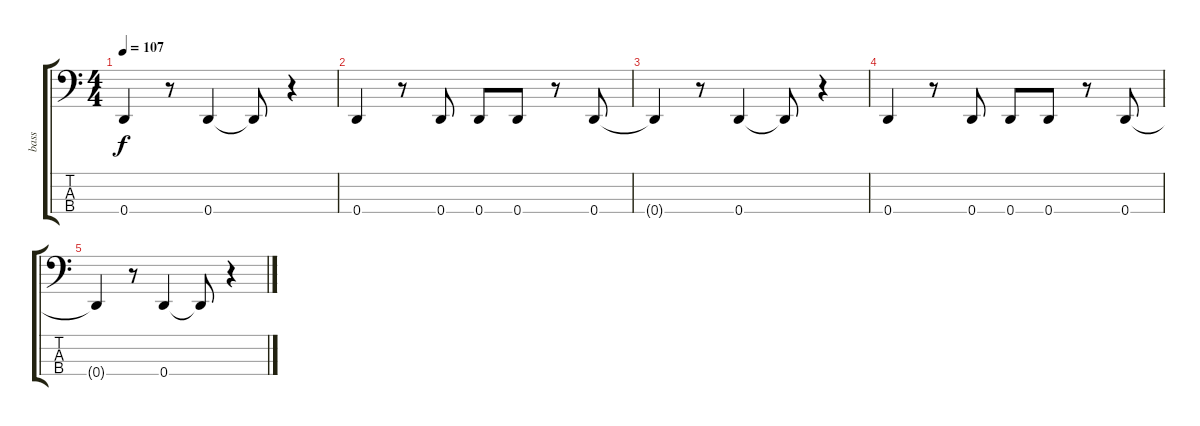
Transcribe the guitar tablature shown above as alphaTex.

\track ("bass" "bass") {instrument electricbasspick}
\staff {score tabs}
\tuning (G2 D2 A1 D1) {hide}
\ts (4 4)
\tempo 107
\clef f4
\ks c
0.4{t}.4{dy f} r.8 0.4.4 0.4{t}.8 r.4 |
0.4.4 r.8 0.4.8 0.4.8 0.4.8 r.8 0.4.8 |
0.4{t}.4 r.8 0.4.4 0.4{t}.8 r.4 |
0.4.4 r.8 0.4.8 0.4.8 0.4.8 r.8 0.4.8 |
0.4{t}.4 r.8 0.4.4 0.4{t}.8 r.4
